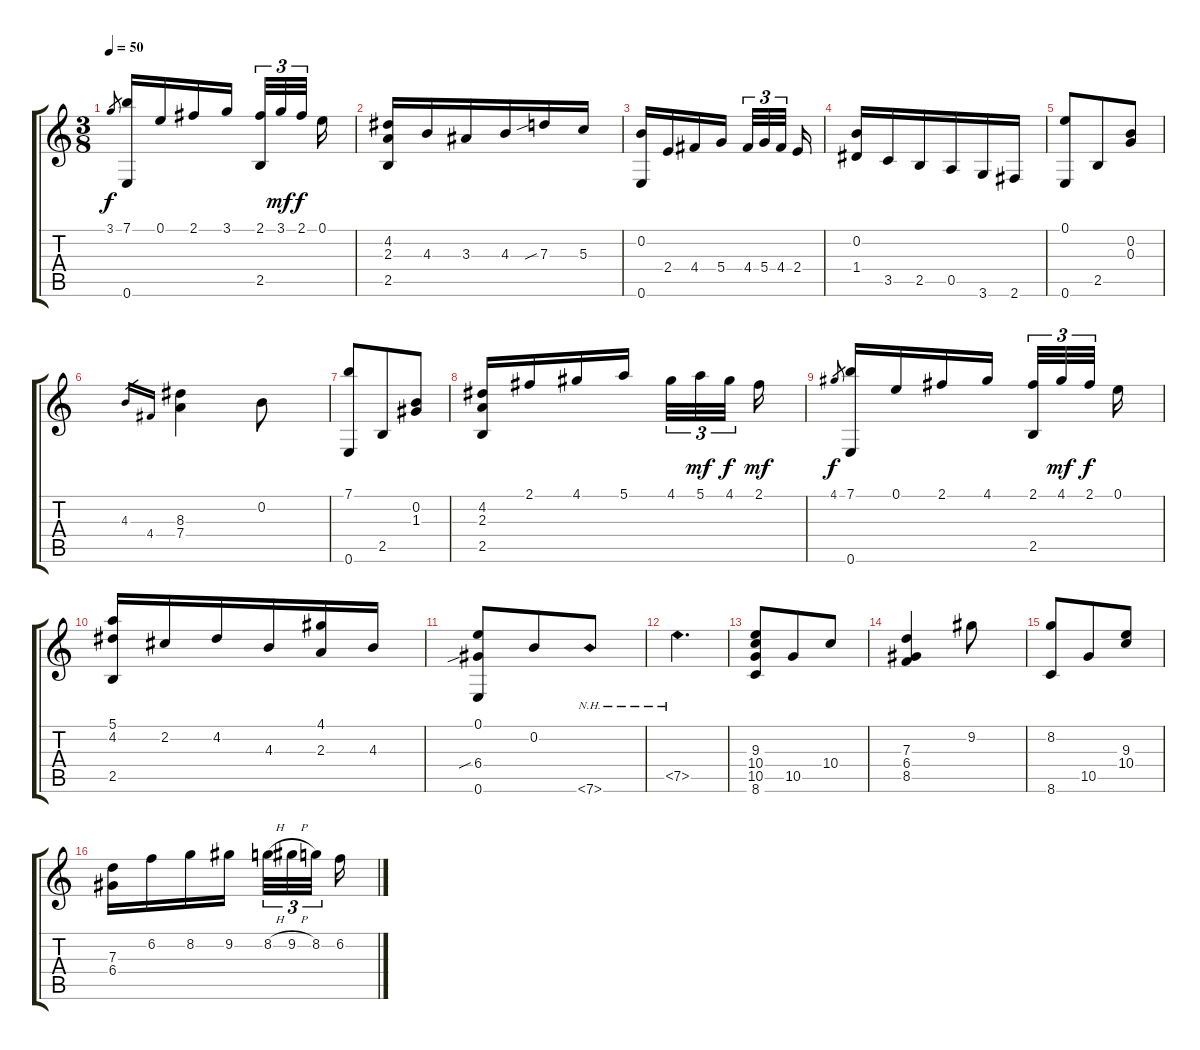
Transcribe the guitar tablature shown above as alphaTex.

\track "" {instrument acousticguitarnylon}
\staff {score tabs}
\tuning (E4 B3 G3 D3 A2 E2) {hide}
\ts (3 8)
\tempo 50
\clef g2
\ks c
3.1.8{gr dy f} (7.1 0.6).16 0.1.16 2.1.16 3.1.16 (2.1 2.5).32{tu (3 2)} 3.1.32{tu (3 2) dy mf} 2.1.32{tu (3 2) dy f beam splitsecondary} 0.1.16 |
(4.2 2.3 2.5).16 4.3.16 3.3.16 4.3.16 7.3{sib}.16 5.3.16 |
(0.2 0.6).16 2.4.16 4.4.16 5.4.16 4.4.32{tu (3 2)} 5.4.32{tu (3 2)} 4.4.32{tu (3 2) beam splitsecondary} 2.4.16 |
(0.2 1.4).16 3.5.16 2.5.16 0.5.16 3.6.16 2.6.16 |
(0.1 0.6).8 2.5.8 (0.2 0.3).8 |
4.3.16{gr} 4.4.16{gr} (8.3 7.4).4 0.2.8 |
(7.1 0.6).8 2.5.8 (0.2 1.3).8 |
(4.2 2.3 2.5).16 2.1.16 4.1.16 5.1.16 4.1.32{tu (3 2)} 5.1.32{tu (3 2) dy mf} 4.1.32{tu (3 2) dy f beam splitsecondary} 2.1.16{dy mf} |
4.1.8{gr dy f} (7.1 0.6).16 0.1.16 2.1.16 4.1.16 (2.1 2.5).32{tu (3 2)} 4.1.32{tu (3 2) dy mf} 2.1.32{tu (3 2) dy f beam splitsecondary} 0.1.16 |
(5.1 4.2 2.5).16 2.2.16 4.2.16 4.3.16 (4.1 2.3).16 4.3.16 |
(0.1 6.4{sib} 0.6).8 0.2.8 7.6{nh}.8 |
7.5{nh}.4{d} |
(9.3 10.4 10.5 8.6).8 10.5.8 10.4.8 |
(7.3 6.4 8.5).4 9.2.8 |
(8.2 8.6).8 10.5.8 (9.3 10.4).8 |
(7.3 6.4).16 6.2.16 8.2.16 9.2.16 8.2{h}.32{tu (3 2)} 9.2{h}.32{tu (3 2)} 8.2.32{tu (3 2) beam splitsecondary} 6.2.16
